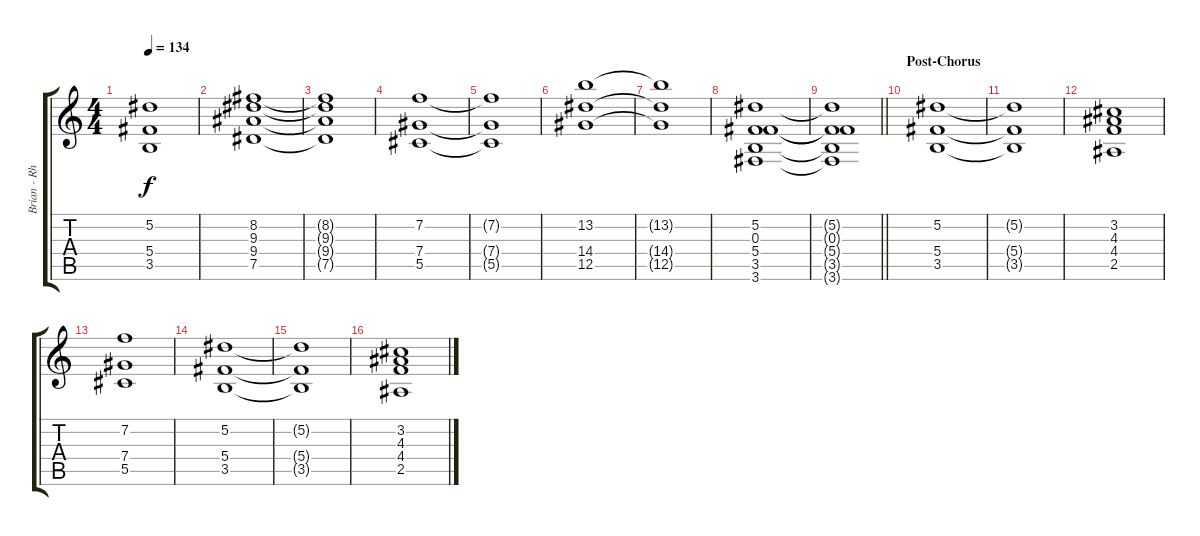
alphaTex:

\track ("Brian - Rhythm Guitar II" "Brian - Rh") {instrument electricguitarclean}
\staff {score tabs}
\tuning (Eb4 Bb3 Gb3 Db3 Ab2 Eb2) {hide}
\ts (4 4)
\tempo 134
\clef g2
\ks c
(5.2{t} 5.4{t} 3.5{t}).1{dy f} |
(8.2 9.3 9.4 7.5).1 |
(8.2{t} 9.3{t} 9.4{t} 7.5{t}).1 |
(7.2 7.4 5.5).1 |
(7.2{t} 7.4{t} 5.5{t}).1 |
(13.2 14.4 12.5).1 |
(13.2{t} 14.4{t} 12.5{t}).1 |
(5.2 0.3 5.4 3.5 3.6).1 |
\barLineRight lightlight
(5.2{t} 0.3{t} 5.4{t} 3.5{t} 3.6{t}).1 |
\section ("" "Post-Chorus")
(5.2 5.4 3.5).1 |
(5.2{t} 5.4{t} 3.5{t}).1 |
(3.2 4.3 4.4 2.5).1 |
(7.2 7.4 5.5).1 |
(5.2 5.4 3.5).1 |
(5.2{t} 5.4{t} 3.5{t}).1 |
(3.2 4.3 4.4 2.5).1
